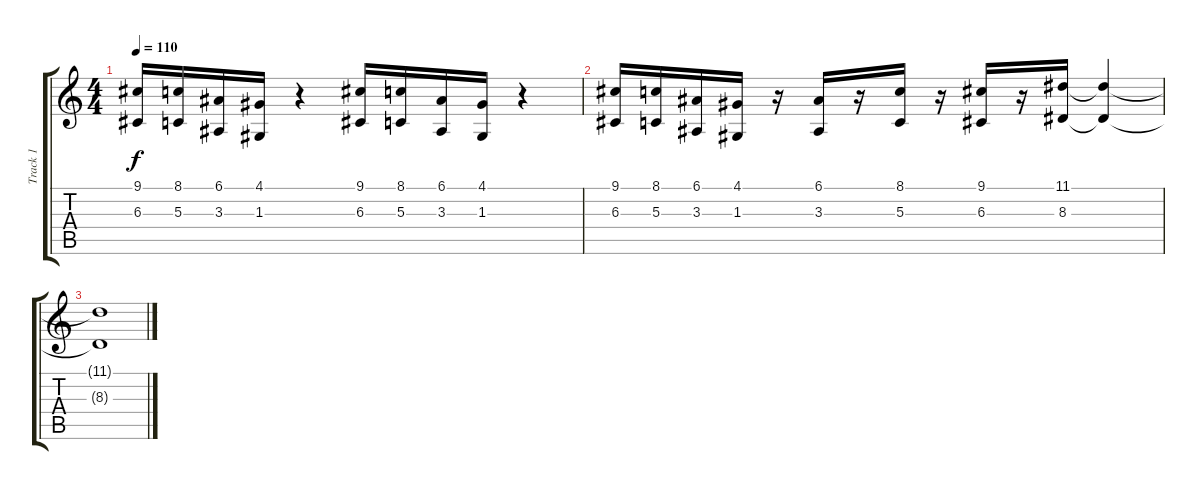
\track ("Track 1" "Track 1") {instrument brasssection}
\staff {score tabs}
\tuning (E4 B3 G3 D3 A2 E2) {hide}
\ts (4 4)
\tempo 110
\clef g2
\ks c
(9.1 6.3).16{dy f} (8.1 5.3).16 (6.1 3.3).16 (4.1 1.3).16 r.4 (9.1 6.3).16 (8.1 5.3).16 (6.1 3.3).16 (4.1 1.3).16 r.4 |
(9.1 6.3).16 (8.1 5.3).16 (6.1 3.3).16 (4.1 1.3).16 r.16 (6.1 3.3).16 r.16 (8.1 5.3).16 r.16 (9.1 6.3).16 r.16 (11.1 8.3).16 (11.1{t} 8.3{t}).4 |
(11.1{t} 8.3{t}).1{volume 0}
